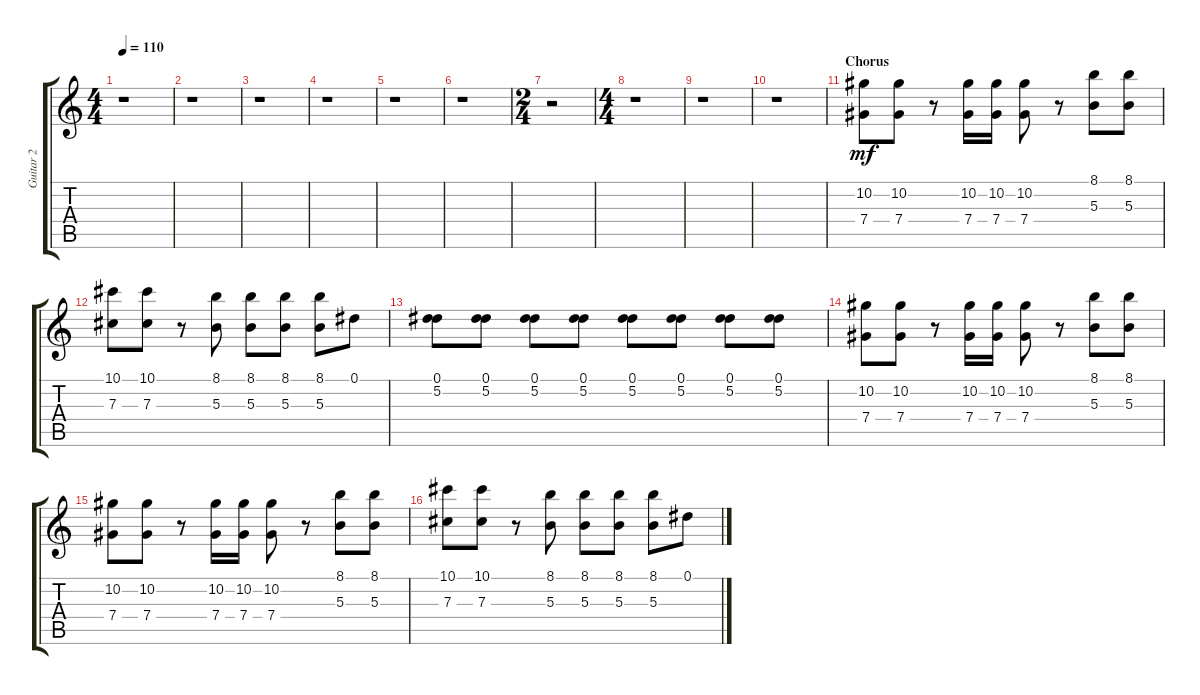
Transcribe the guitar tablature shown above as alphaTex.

\track ("Guitar 2" "Guitar 2") {instrument distortionguitar}
\staff {score tabs}
\tuning (Eb4 Bb3 Gb3 Db3 Ab2 Db2) {hide}
\ts (4 4)
\tempo 110
\clef g2
\ks c
r.1{dy f} |
r.1 |
r.1 |
r.1 |
r.1 |
r.1 |
\ts (2 4)
r.2 |
\ts (4 4)
r.1 |
r.1 |
r.1 |
\section ("" "Chorus")
(10.2 7.4).8{dy mf} (10.2 7.4).8 r.8 (10.2 7.4).16 (10.2 7.4).16 (10.2 7.4).8 r.8 (8.1 5.3).8 (8.1 5.3).8 |
(10.1 7.3).8 (10.1 7.3).8 r.8 (8.1 5.3).8 (8.1 5.3).8 (8.1 5.3).8 (8.1 5.3).8 0.1.8 |
(0.1 5.2).8 (0.1 5.2).8 (0.1 5.2).8 (0.1 5.2).8 (0.1 5.2).8 (0.1 5.2).8 (0.1 5.2).8 (0.1 5.2).8 |
(10.2 7.4).8 (10.2 7.4).8 r.8 (10.2 7.4).16 (10.2 7.4).16 (10.2 7.4).8 r.8 (8.1 5.3).8 (8.1 5.3).8 |
(10.2 7.4).8 (10.2 7.4).8 r.8 (10.2 7.4).16 (10.2 7.4).16 (10.2 7.4).8 r.8 (8.1 5.3).8 (8.1 5.3).8 |
(10.1 7.3).8 (10.1 7.3).8 r.8 (8.1 5.3).8 (8.1 5.3).8 (8.1 5.3).8 (8.1 5.3).8 0.1.8
